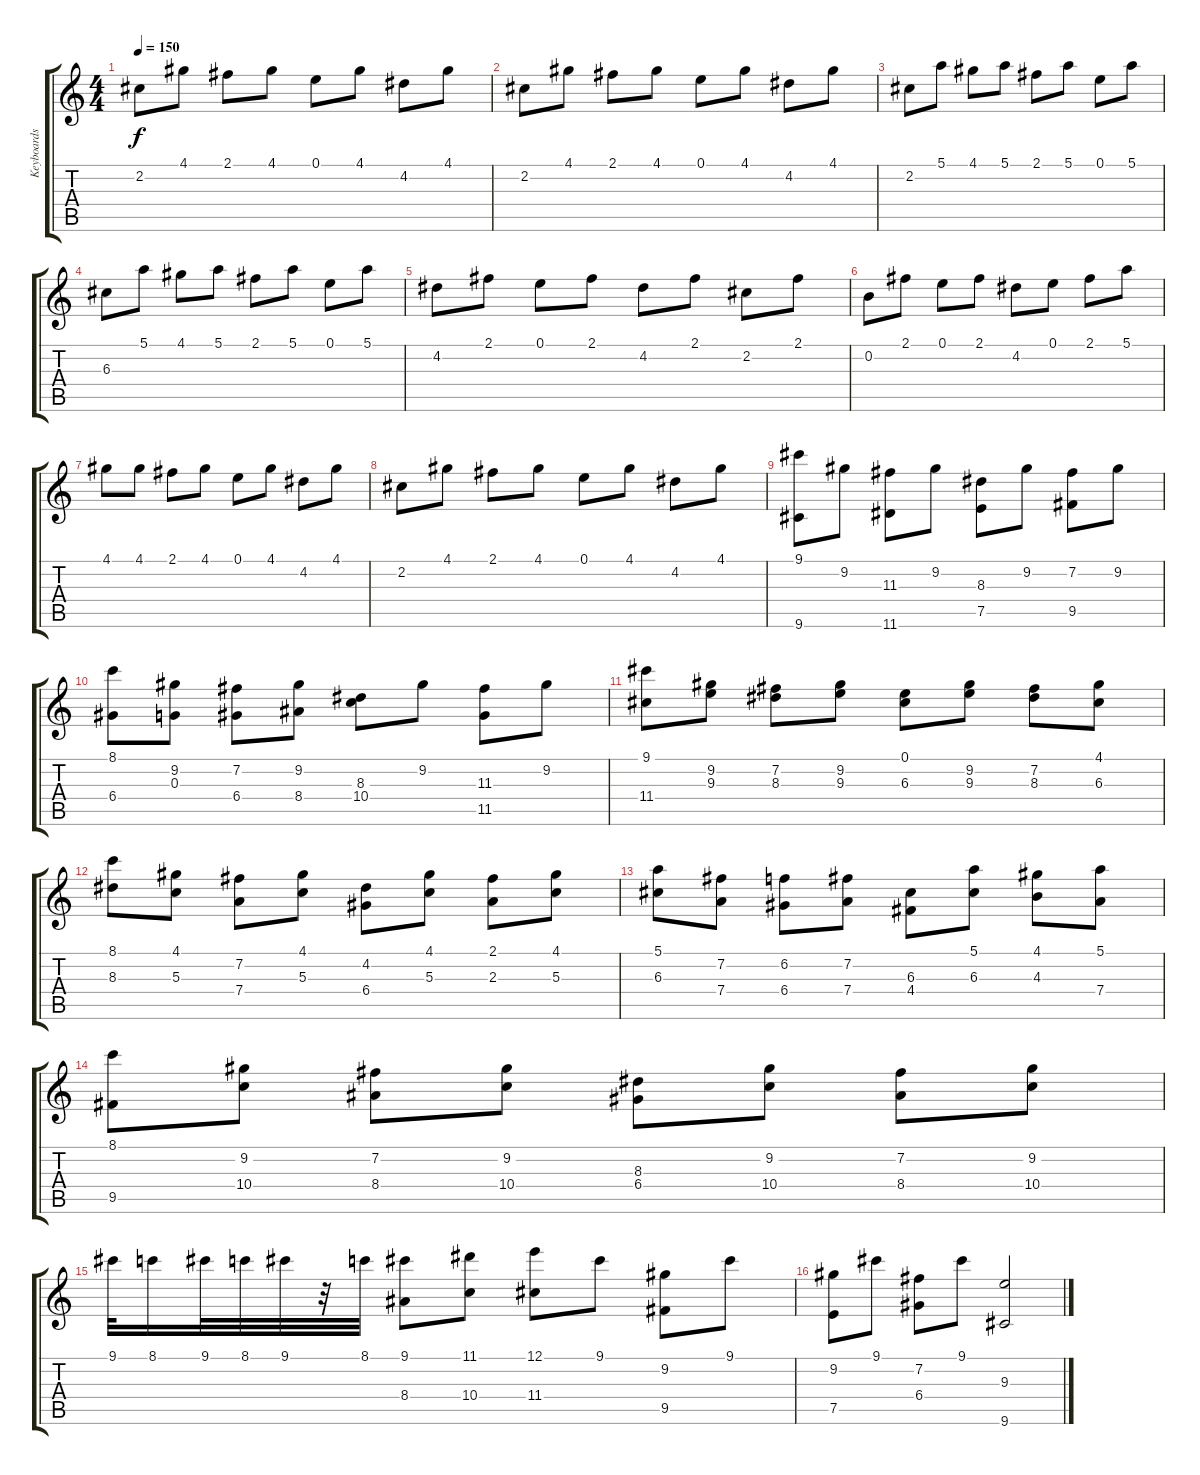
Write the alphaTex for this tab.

\track ("Keyboards" "Keyboards") {instrument contrabass}
\staff {score tabs}
\tuning (E4 B3 G3 D3 A2 E2) {hide}
\ts (4 4)
\tempo 150
\clef g2
\ks c
2.2.8{dy f} 4.1.8 2.1.8 4.1.8 0.1.8 4.1.8 4.2.8 4.1.8 |
2.2.8 4.1.8 2.1.8 4.1.8 0.1.8 4.1.8 4.2.8 4.1.8 |
2.2.8 5.1.8 4.1.8 5.1.8 2.1.8 5.1.8 0.1.8 5.1.8 |
6.3.8 5.1.8 4.1.8 5.1.8 2.1.8 5.1.8 0.1.8 5.1.8 |
4.2.8 2.1.8 0.1.8 2.1.8 4.2.8 2.1.8 2.2.8 2.1.8 |
0.2.8 2.1.8 0.1.8 2.1.8 4.2.8 0.1.8 2.1.8 5.1.8 |
4.1.8 4.1.8 2.1.8 4.1.8 0.1.8 4.1.8 4.2.8 4.1.8 |
2.2.8 4.1.8 2.1.8 4.1.8 0.1.8 4.1.8 4.2.8 4.1.8 |
(9.1 9.6).8 9.2.8 (11.3 11.6).8 9.2.8 (8.3 7.5).8 9.2.8 (7.2 9.5).8 9.2.8 |
(8.1 6.4).8 (9.2 0.3).8 (7.2 6.4).8 (9.2 8.4).8 (8.3 10.4).8 9.2.8 (11.3 11.5).8 9.2.8 |
(9.1 11.4).8 (9.2 9.3).8 (7.2 8.3).8 (9.2 9.3).8 (0.1 6.3).8 (9.2 9.3).8 (7.2 8.3).8 (4.1 6.3).8 |
(8.1 8.3).8 (4.1 5.3).8 (7.2 7.4).8 (4.1 5.3).8 (4.2 6.4).8 (4.1 5.3).8 (2.1 2.3).8 (4.1 5.3).8 |
(5.1 6.3).8 (7.2 7.4).8 (6.2 6.4).8 (7.2 7.4).8 (6.3 4.4).8 (5.1 6.3).8 (4.1 4.3).8 (5.1 7.4).8 |
(8.1 9.5).8 (9.2 10.4).8 (7.2 8.4).8 (9.2 10.4).8 (8.3 6.4).8 (9.2 10.4).8 (7.2 8.4).8 (9.2 10.4).8 |
9.1.32 8.1.16 9.1.32 8.1.32 9.1.32 r.32 8.1.32 (9.1 8.4).8 (11.1 10.4).8 (12.1 11.4).8 9.1.8 (9.2 9.5).8 9.1.8 |
(9.2 7.5).8 9.1.8 (7.2 6.4).8 9.1.8 (9.3 9.6).2
